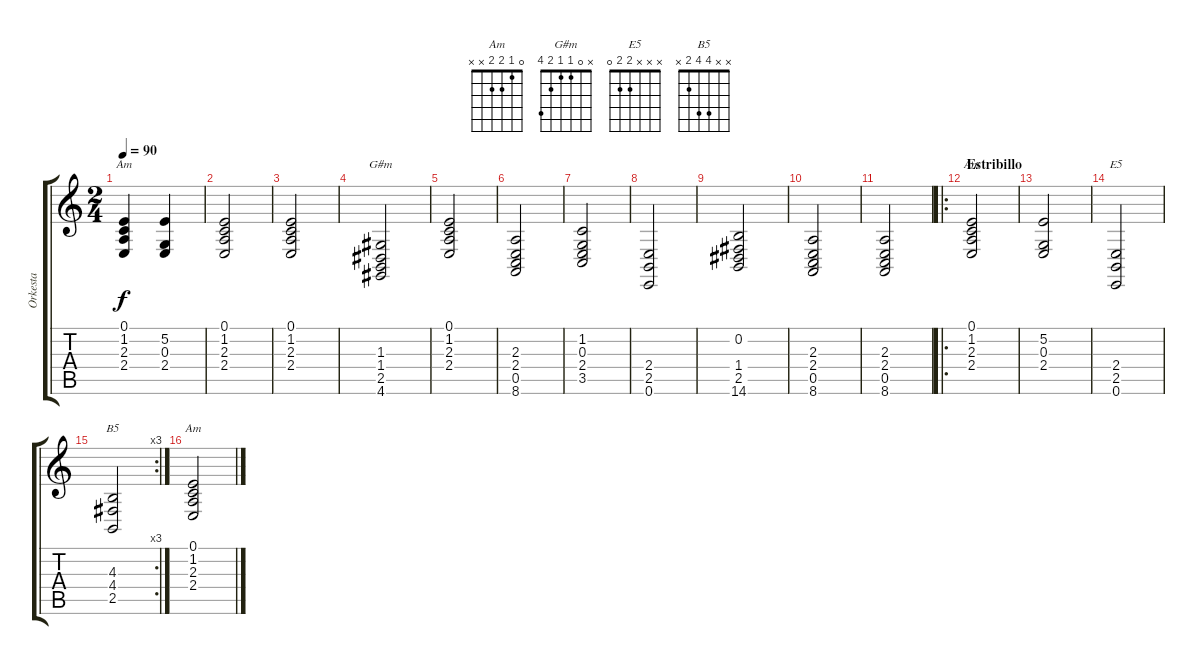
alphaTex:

\track ("Orkesta" "Orkesta") {instrument stringensemble1}
\staff {score tabs}
\tuning (E4 B3 G3 D3 A2 E2) {hide}
\chord ("Am" 0 1 2 2 0 x)
\chord ("G#m" x 0 1 1 2 4)
\chord ("Am" 0 1 2 2 0 0)
\chord ("E5" x x x 2 2 0)
\chord ("B5" x x 4 4 2 x)
\chord ("Am" 0 1 2 2 x x)
\ts (2 4)
\tempo 90
\clef g2
\ks c
(0.1 1.2 2.3 2.4).4{ch "Am" dy f} (5.2 0.3 2.4).4 |
(0.1 1.2 2.3 2.4).2 |
(0.1 1.2 2.3 2.4).2 |
(1.3 1.4 2.5 4.6).2{ch "G#m"} |
(0.1 1.2 2.3 2.4).2 |
(2.3 2.4 0.5 8.6).2 |
(1.2 0.3 2.4 3.5).2 |
(2.4 2.5 0.6).2 |
(0.2 1.4 2.5 14.6).2 |
(2.3 2.4 0.5 8.6).2 |
(2.3 2.4 0.5 8.6).2 |
\ro
\section ("" "Estribillo")
(0.1 1.2 2.3 2.4).2{ch "Am"} |
(5.2 0.3 2.4).2 |
(2.4 2.5 0.6).2{ch "E5"} |
\rc 3
(4.3 4.4 2.5).2{ch "B5"} |
(0.1 1.2 2.3 2.4).2{ch "Am"}
